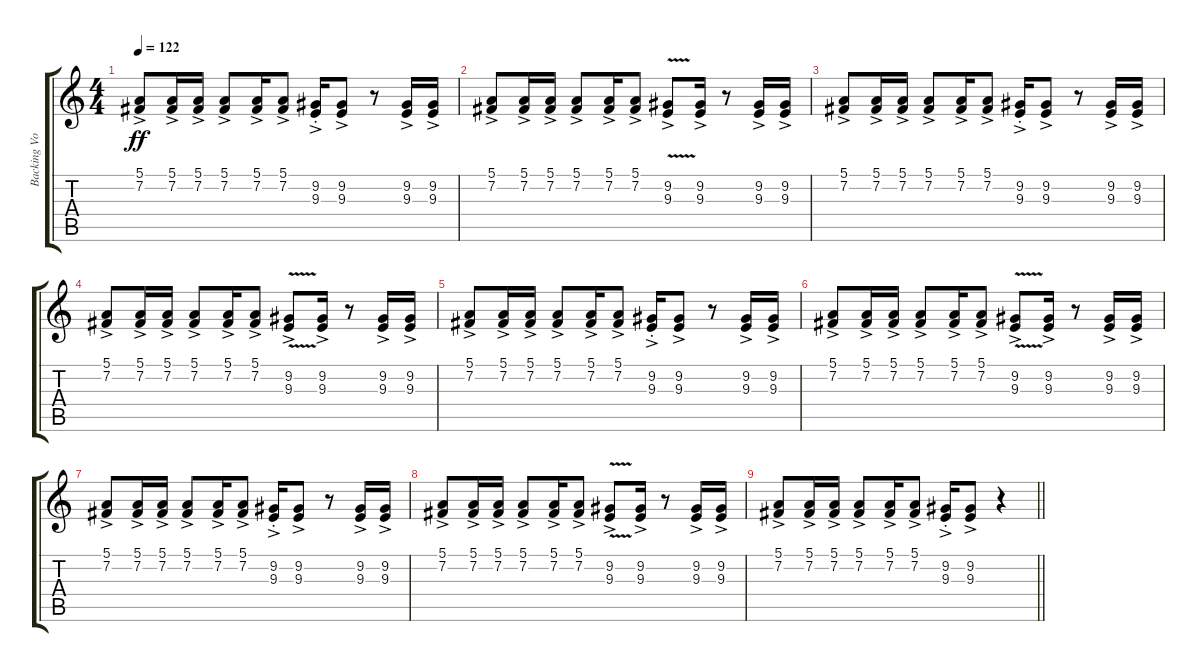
\track ("Backing Vocals" "Backing Vo") {instrument choiraahs bank 255}
\staff {score tabs}
\tuning (E4 B3 G3 D3 A2 E2) {hide}
\ts (4 4)
\tempo 122
\clef g2
\ks c
(5.1{ac} 7.2{ac}).8{dy ff} (5.1{ac} 7.2{ac}).16 (5.1{ac} 7.2{ac}).16 (5.1{ac} 7.2{ac}).8 (5.1{ac} 7.2{ac}).16 (5.1{ac} 7.2{ac}).8 (9.2{ac st} 9.3{ac st}).16 (9.2{ac} 9.3{ac}).8 r.8 (9.2{ac} 9.3{ac}).16 (9.2{ac} 9.3{ac}).16 |
(5.1{ac} 7.2{ac}).8 (5.1{ac} 7.2{ac}).16 (5.1{ac} 7.2{ac}).16 (5.1{ac} 7.2{ac}).8 (5.1{ac} 7.2{ac}).16 (5.1{ac} 7.2{ac}).8 (9.2{v ac} 9.3{v ac}).8 (9.2{ac} 9.3{ac}).16 r.8 (9.2{ac} 9.3{ac}).16 (9.2{ac} 9.3{ac}).16 |
(5.1{ac} 7.2{ac}).8 (5.1{ac} 7.2{ac}).16 (5.1{ac} 7.2{ac}).16 (5.1{ac} 7.2{ac}).8 (5.1{ac} 7.2{ac}).16 (5.1{ac} 7.2{ac}).8 (9.2{ac st} 9.3{ac st}).16 (9.2{ac} 9.3{ac}).8 r.8 (9.2{ac} 9.3{ac}).16 (9.2{ac} 9.3{ac}).16 |
(5.1{ac} 7.2{ac}).8 (5.1{ac} 7.2{ac}).16 (5.1{ac} 7.2{ac}).16 (5.1{ac} 7.2{ac}).8 (5.1{ac} 7.2{ac}).16 (5.1{ac} 7.2{ac}).8 (9.2{v ac} 9.3{v ac}).8 (9.2{ac} 9.3{ac}).16 r.8 (9.2{ac} 9.3{ac}).16 (9.2{ac} 9.3{ac}).16 |
(5.1{ac} 7.2{ac}).8 (5.1{ac} 7.2{ac}).16 (5.1{ac} 7.2{ac}).16 (5.1{ac} 7.2{ac}).8 (5.1{ac} 7.2{ac}).16 (5.1{ac} 7.2{ac}).8 (9.2{ac st} 9.3{ac st}).16 (9.2{ac} 9.3{ac}).8 r.8 (9.2{ac} 9.3{ac}).16 (9.2{ac} 9.3{ac}).16 |
(5.1{ac} 7.2{ac}).8 (5.1{ac} 7.2{ac}).16 (5.1{ac} 7.2{ac}).16 (5.1{ac} 7.2{ac}).8 (5.1{ac} 7.2{ac}).16 (5.1{ac} 7.2{ac}).8 (9.2{v ac} 9.3{v ac}).8 (9.2{ac} 9.3{ac}).16 r.8 (9.2{ac} 9.3{ac}).16 (9.2{ac} 9.3{ac}).16 |
(5.1{ac} 7.2{ac}).8 (5.1{ac} 7.2{ac}).16 (5.1{ac} 7.2{ac}).16 (5.1{ac} 7.2{ac}).8 (5.1{ac} 7.2{ac}).16 (5.1{ac} 7.2{ac}).8 (9.2{ac st} 9.3{ac st}).16 (9.2{ac} 9.3{ac}).8 r.8 (9.2{ac} 9.3{ac}).16 (9.2{ac} 9.3{ac}).16 |
(5.1{ac} 7.2{ac}).8 (5.1{ac} 7.2{ac}).16 (5.1{ac} 7.2{ac}).16 (5.1{ac} 7.2{ac}).8 (5.1{ac} 7.2{ac}).16 (5.1{ac} 7.2{ac}).8 (9.2{v ac} 9.3{v ac}).8 (9.2{ac} 9.3{ac}).16 r.8 (9.2{ac} 9.3{ac}).16 (9.2{ac} 9.3{ac}).16 |
\barLineRight lightlight
(5.1{ac} 7.2{ac}).8 (5.1{ac} 7.2{ac}).16 (5.1{ac} 7.2{ac}).16 (5.1{ac} 7.2{ac}).8 (5.1{ac} 7.2{ac}).16 (5.1{ac} 7.2{ac}).8 (9.2{ac st} 9.3{ac st}).16 (9.2{ac} 9.3{ac}).8 r.4
